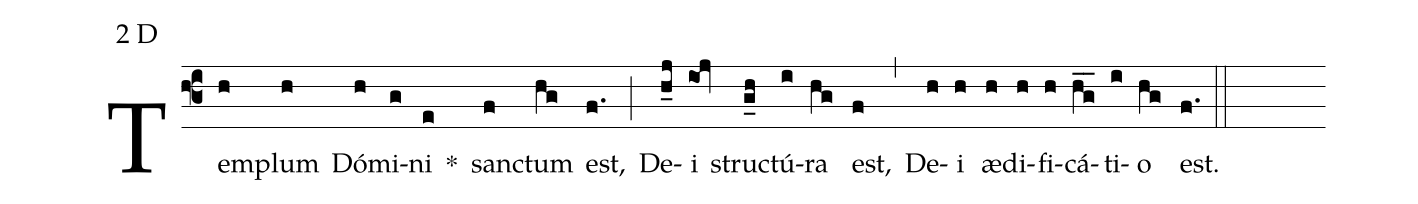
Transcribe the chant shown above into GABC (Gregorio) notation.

mode:2 D;
%%
(f3)Tem(h)plum(h) Dó(h)mi(g)ni(e) *() san(f)ctum(hg) est,(f.) (;) De(h_j)i(ioj) struc(g_h)tú(i)ra(hg) est,(f) (,) De(h)i(h) æ(h)di(h)fi(h)cá(hg__)ti(i)o(hg) est.(f.) (::)
